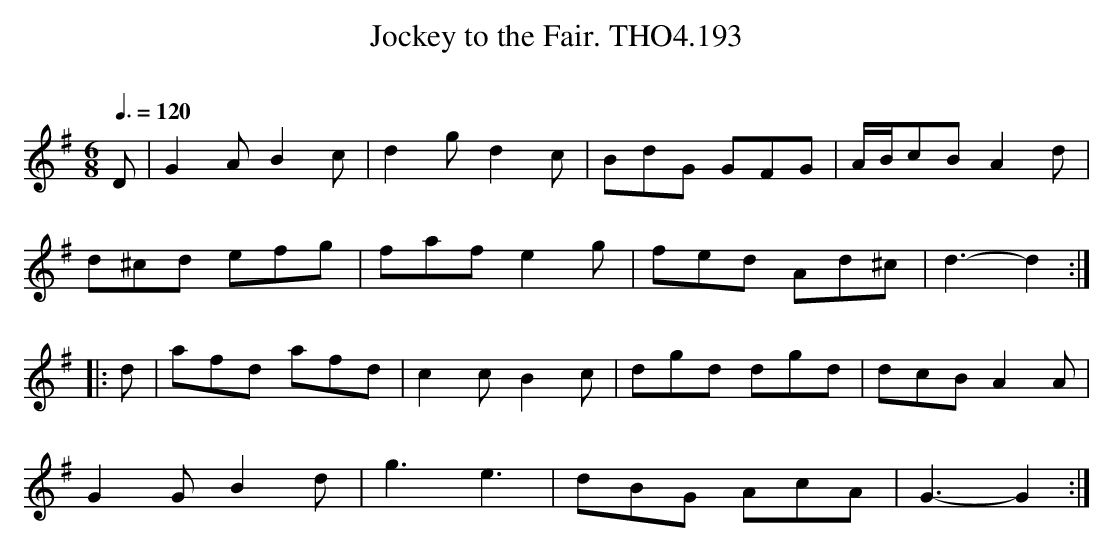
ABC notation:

X:1
T:Jockey to the Fair. THO4.193
O:
M:6/8
L:1/8
Q:3/8=120
K:G
D|G2 A B2 c|d2 g d2 c|BdG GFG|A/B/cB A2 d|
d^cd efg|faf e2 g|fed Ad^c|d3-d2:|
|:d|afd afd|c2 c B2 c|dgd dgd|dcB A2 A|
G2 G B2 d|g3 e3|dBG AcA|G3-G2:|
